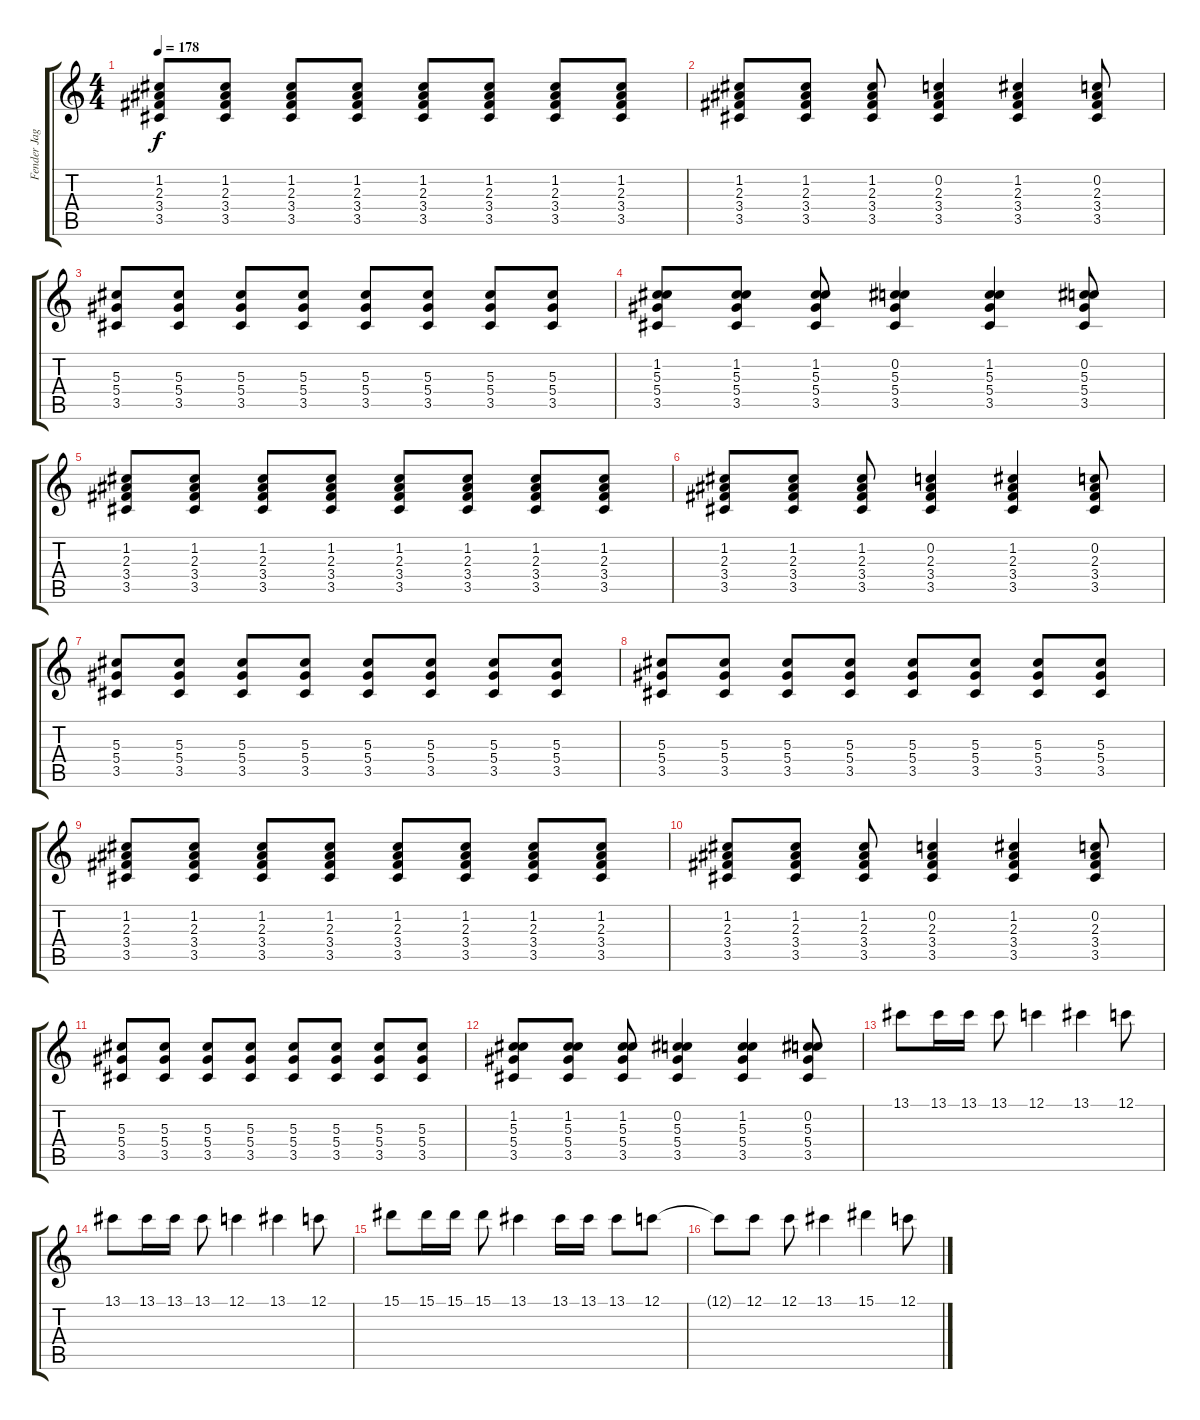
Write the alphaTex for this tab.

\track ("Fender Jaguar 2" "Fender Jag") {instrument overdrivenguitar}
\staff {score tabs}
\tuning (C4 C4 Ab3 Eb3 Bb2 F2) {hide}
\ts (4 4)
\tempo 178
\clef g2
\ks c
(1.2 2.3 3.4 3.5).8{dy f volume 12} (1.2 2.3 3.4 3.5).8 (1.2 2.3 3.4 3.5).8 (1.2 2.3 3.4 3.5).8 (1.2 2.3 3.4 3.5).8 (1.2 2.3 3.4 3.5).8 (1.2 2.3 3.4 3.5).8 (1.2 2.3 3.4 3.5).8 |
(1.2 2.3 3.4 3.5).8 (1.2 2.3 3.4 3.5).8 (1.2 2.3 3.4 3.5).8 (0.2 2.3 3.4 3.5).4 (1.2 2.3 3.4 3.5).4 (0.2 2.3 3.4 3.5).8 |
(5.3 5.4 3.5).8 (5.3 5.4 3.5).8 (5.3 5.4 3.5).8 (5.3 5.4 3.5).8 (5.3 5.4 3.5).8 (5.3 5.4 3.5).8 (5.3 5.4 3.5).8 (5.3 5.4 3.5).8 |
(1.2 5.3 5.4 3.5).8 (1.2 5.3 5.4 3.5).8 (1.2 5.3 5.4 3.5).8 (0.2 5.3 5.4 3.5).4 (1.2 5.3 5.4 3.5).4 (0.2 5.3 5.4 3.5).8 |
(1.2 2.3 3.4 3.5).8 (1.2 2.3 3.4 3.5).8 (1.2 2.3 3.4 3.5).8 (1.2 2.3 3.4 3.5).8 (1.2 2.3 3.4 3.5).8 (1.2 2.3 3.4 3.5).8 (1.2 2.3 3.4 3.5).8 (1.2 2.3 3.4 3.5).8 |
(1.2 2.3 3.4 3.5).8 (1.2 2.3 3.4 3.5).8 (1.2 2.3 3.4 3.5).8 (0.2 2.3 3.4 3.5).4 (1.2 2.3 3.4 3.5).4 (0.2 2.3 3.4 3.5).8 |
(5.3 5.4 3.5).8 (5.3 5.4 3.5).8 (5.3 5.4 3.5).8 (5.3 5.4 3.5).8 (5.3 5.4 3.5).8 (5.3 5.4 3.5).8 (5.3 5.4 3.5).8 (5.3 5.4 3.5).8 |
(5.3 5.4 3.5).8 (5.3 5.4 3.5).8 (5.3 5.4 3.5).8 (5.3 5.4 3.5).8 (5.3 5.4 3.5).8 (5.3 5.4 3.5).8 (5.3 5.4 3.5).8 (5.3 5.4 3.5).8 |
(1.2 2.3 3.4 3.5).8{volume 12} (1.2 2.3 3.4 3.5).8 (1.2 2.3 3.4 3.5).8 (1.2 2.3 3.4 3.5).8 (1.2 2.3 3.4 3.5).8 (1.2 2.3 3.4 3.5).8 (1.2 2.3 3.4 3.5).8 (1.2 2.3 3.4 3.5).8 |
(1.2 2.3 3.4 3.5).8 (1.2 2.3 3.4 3.5).8 (1.2 2.3 3.4 3.5).8 (0.2 2.3 3.4 3.5).4 (1.2 2.3 3.4 3.5).4 (0.2 2.3 3.4 3.5).8 |
(5.3 5.4 3.5).8 (5.3 5.4 3.5).8 (5.3 5.4 3.5).8 (5.3 5.4 3.5).8 (5.3 5.4 3.5).8 (5.3 5.4 3.5).8 (5.3 5.4 3.5).8 (5.3 5.4 3.5).8 |
(1.2 5.3 5.4 3.5).8 (1.2 5.3 5.4 3.5).8 (1.2 5.3 5.4 3.5).8 (0.2 5.3 5.4 3.5).4 (1.2 5.3 5.4 3.5).4 (0.2 5.3 5.4 3.5).8 |
13.1.8{volume 16} 13.1.16 13.1.16 13.1.8 12.1.4 13.1.4 12.1.8 |
13.1.8 13.1.16 13.1.16 13.1.8 12.1.4 13.1.4 12.1.8 |
15.1.8 15.1.16 15.1.16 15.1.8 13.1.4 13.1.16 13.1.16 13.1.8 12.1.8 |
12.1{t}.8 12.1.8 12.1.8 13.1.4 15.1.4 12.1.8
